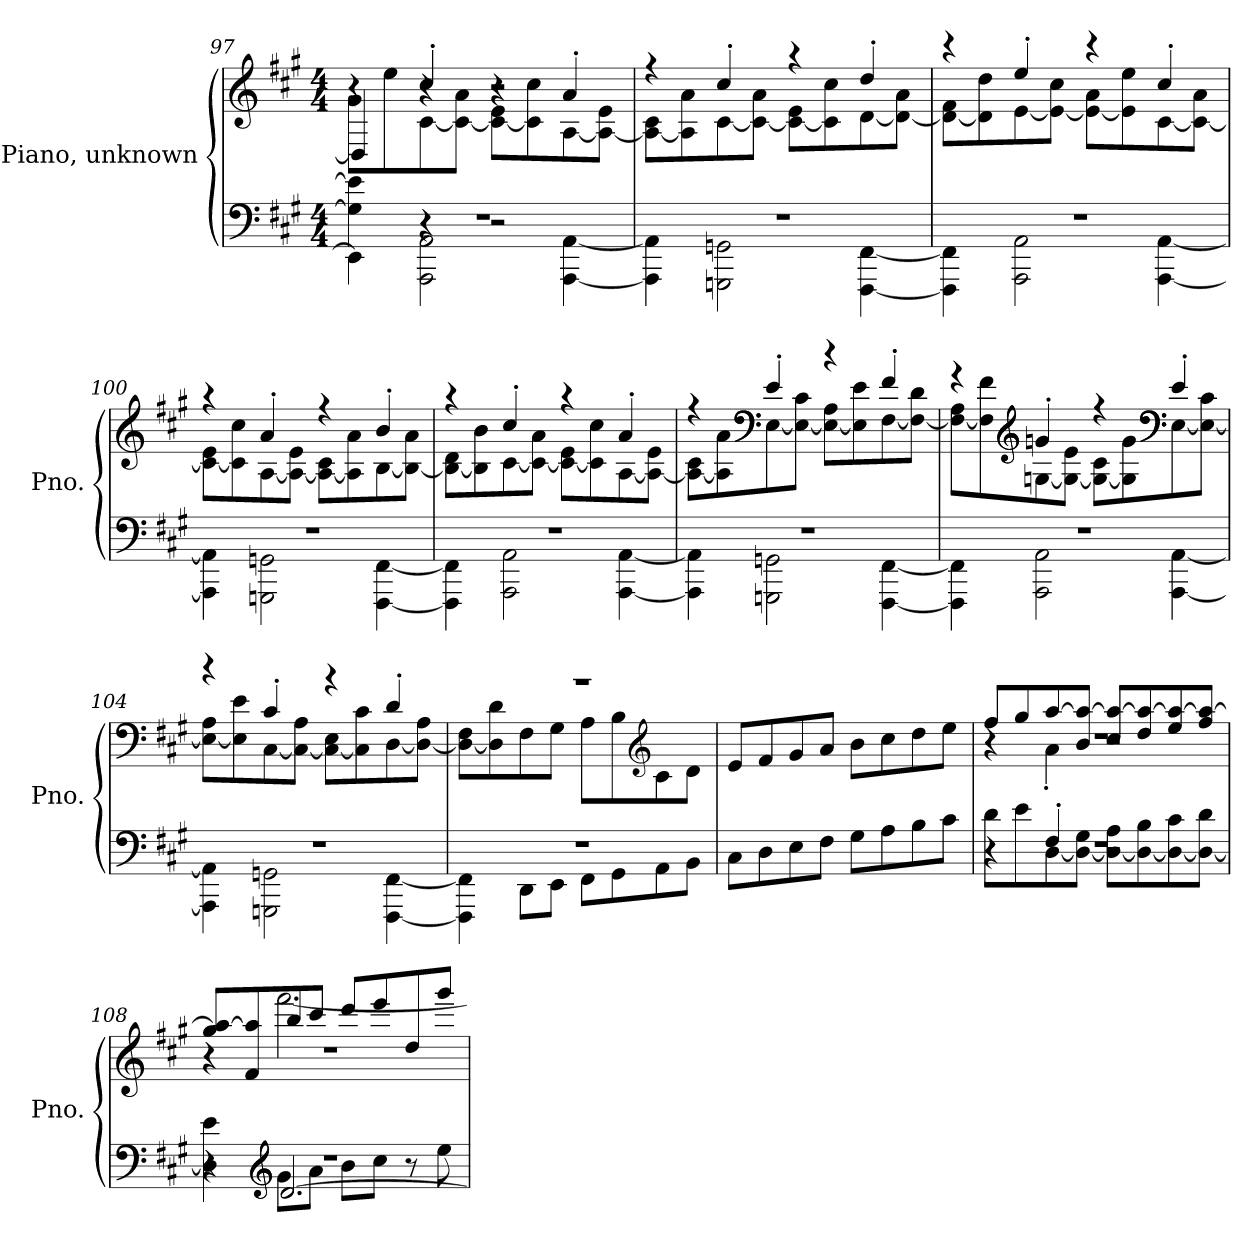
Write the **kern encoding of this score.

**kern	**kern
*part1	*part1
*staff2	*staff1
*I"Piano, unknown	*
*I'Pno.	*
!!LO:LB:g=z
*clefF4	*clefG2
*k[f#c#g#]	*k[f#c#g#]
*M4/4	*M4/4
=97	=97
*^	*^
*	*^	*	*^
1r	4G#\] 4e\]	4EE\]	4r	8g#\L	4D/]
.	.	.	.	8ee\	.
.	2AAA\ 2AA\	4r	4cc#'/	[8c#\	4r
.	.	.	.	8c#\_ 8a\J	.
.	.	2r	4r	8c#\_ 8e\L	2r
.	.	.	.	8c#\] 8cc#\	.
.	[4AAA\ [4AA\	.	4a'/	[8A\	.
.	.	.	.	8A\_ 8e\J	.
*	*v	*v	*	*	*
*	*	*	*v	*v
=98	=98	=98	=98
1r	4AAA\] 4AA\]	4r	8A\_ 8c#\L
.	.	.	8A\] 8a\
.	2GGGn\ 2GGn\	4cc#'/	[8c#\
.	.	.	8c#\_ 8a\J
.	.	4r	8c#\_ 8e\L
.	.	.	8c#\] 8cc#\
.	[4FFF#\ [4FF#\	4dd'/	[8d\
.	.	.	8d\_ 8a\J
=99	=99	=99	=99
1r	4FFF#\] 4FF#\]	4r	8d\_ 8f#\L
.	.	.	8d\] 8dd\
.	2AAA\ 2AA\	4ee'/	[8e\
.	.	.	8e\_ 8cc#\J
.	.	4r	8e\_ 8a\L
.	.	.	8e\] 8ee\
.	[4AAA\ [4AA\	4cc#'/	[8c#\
.	.	.	8c#\_ 8a\J
!!LO:LB:g=z	!!
=100	=100	=100	=100
1r	4AAA\] 4AA\]	4r	8c#\_ 8e\L
.	.	.	8c#\] 8cc#\
.	2GGGn\ 2GGn\	4a'/	[8A\
.	.	.	8A\_ 8e\J
.	.	4r	8A\_ 8c#\L
.	.	.	8A\] 8a\
.	[4FFF#\ [4FF#\	4b'/	[8B\
.	.	.	8B\_ 8a\J
=101	=101	=101	=101
1r	4FFF#\] 4FF#\]	4r	8B\_ 8d\L
.	.	.	8B\] 8b\
.	2AAA\ 2AA\	4cc#'/	[8c#\
.	.	.	8c#\_ 8a\J
.	.	4r	8c#\_ 8e\L
.	.	.	8c#\] 8cc#\
.	[4AAA\ [4AA\	4a'/	[8A\
.	.	.	8A\_ 8e\J
=102	=102	=102	=102
1r	4AAA\] 4AA\]	4r	8A\_ 8c#\L
.	.	.	8A\] 8a\
*	*	*clefF4	*
.	2GGGn\ 2GGn\	4e'/	[8E\
.	.	.	8E\_ 8c#\J
.	.	4r	8E\_ 8A\L
.	.	.	8E\] 8e\
.	[4FFF#\ [4FF#\	4f#'/	[8F#\
.	.	.	8F#\_ 8d\J
!!LO:LB:g=z	!!
=103	=103	=103	=103
1r	4FFF#\] 4FF#\]	4r	8F#\_ 8A\L
.	.	.	8F#\] 8f#\
*	*	*clefG2	*
.	2AAA\ 2AA\	4gn'/	[8Gn\
.	.	.	8G\_ 8e\J
.	.	4r	8G\_ 8c#\L
.	.	.	8G\] 8g\
*	*	*clefF4	*
.	[4AAA\ [4AA\	4e'/	[8E\
.	.	.	8E\_ 8c#\J
=104	=104	=104	=104
1r	4AAA\] 4AA\]	4r	8E\_ 8A\L
.	.	.	8E\] 8e\
.	2GGGn\ 2GGn\	4c#'/	[8C#\
.	.	.	8C#\_ 8A\J
.	.	4r	8C#\_ 8E\L
.	.	.	8C#\] 8c#\
.	[4FFF#\ [4FF#\	4d'/	[8D\
.	.	.	8D\_ 8A\J
=105	=105	=105	=105
1r	4FFF#\] 4FF#\]	1r	8D\_ 8F#\L
.	.	.	8D\] 8d\
.	8DD\L	.	8F#\
.	8EE\J	.	8G#\J
.	8FF#\L	.	8A\L
.	8GG#\	.	8B\
*	*	*clefG2	*
.	8AA\	.	8c#\
.	8BB\J	.	8d\J
*v	*v	*	*
*	*v	*v
!!LO:LB:g=z
=106	=106
8C#\L	8e/L
8D\	8f#/
8E\	8g#/
8F#\J	8a/J
8G#\L	8b\L
8A\	8cc#\
8B\	8dd\
8c#\J	8ee\J
=107	=107
*^	*^
*	*^	*	*^
1r	8d\L	4r	1r	4r	8ff#/L
.	8e\	.	.	.	8gg#/
.	[8D\	4F#'/	.	4a'\	[8aa/
.	8D\_ 8G#\J	.	.	.	8b/ 8aa/_J
.	8D\_ 8A\L	2r	.	2r	8cc#/ 8aa/_L
.	8D\_ 8B\	.	.	.	8dd/ 8aa/_
.	8D\_ 8c#\	.	.	.	8ee/ 8aa/_
.	8D\_ 8d\J	.	.	.	8ff#/ 8aa/_J
=108	=108	=108	=108	=108	=108
1r	4D\] 4e\	4r	1r	4r	8gg#/ 8aa/_L
.	.	.	.	.	8f#/ 8aa/]
*clefG2	*	*	*	*	*
.	8g#\L	[2.d/	.	[2.fff#\	8bb/
.	8a\J	.	.	.	8ccc#/J
.	8b\L	.	.	.	8ddd/L
.	8cc#\J	.	.	.	8eee/
.	8r	.	.	.	8dd/
.	8ee\	.	.	.	8ggg#/J
*v	*v	*v	*	*	*
*	*v	*v	*v
=	=
*-	*-
